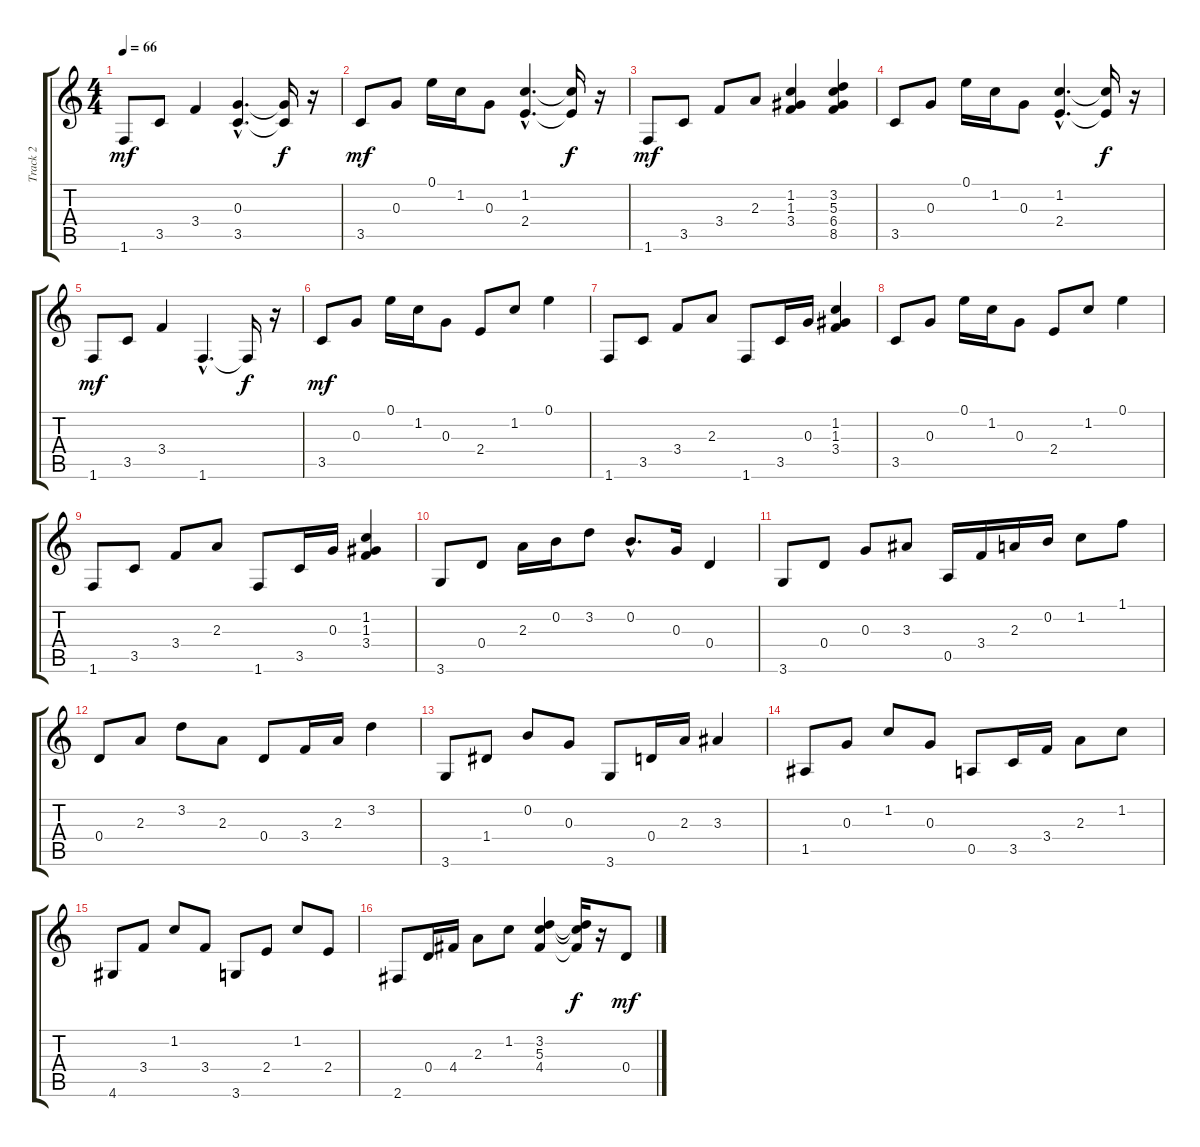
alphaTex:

\track ("Track 2" "Track 2") {instrument acousticguitarnylon}
\staff {score tabs}
\tuning (E4 B3 G3 D3 A2 E2) {hide}
\ts (4 4)
\tempo 66
\clef g2
\ks c
1.6.8{dy mf} 3.5.8 3.4.4 (0.3{hac} 3.5{hac}).4{d} (0.3{t} 3.5{t}).16{dy f} r.16 |
3.5.8{dy mf} 0.3.8 0.1.16 1.2.16 0.3.8 (1.2{hac} 2.4{hac}).4{d} (1.2{t} 2.4{t}).16{dy f} r.16 |
1.6.8{dy mf} 3.5.8 3.4.8 2.3.8 (1.2 1.3 3.4).4 (3.2 5.3 6.4 8.5).4 |
3.5.8 0.3.8 0.1.16 1.2.16 0.3.8 (1.2{hac} 2.4{hac}).4{d} (1.2{t} 2.4{t}).16{dy f} r.16 |
1.6.8{dy mf} 3.5.8 3.4.4 1.6{hac}.4{d} 1.6{t}.16{dy f} r.16 |
3.5.8{dy mf} 0.3.8 0.1.16 1.2.16 0.3.8 2.4.8 1.2.8 0.1.4 |
1.6.8 3.5.8 3.4.8 2.3.8 1.6.8 3.5.16 0.3.16 (1.2 1.3 3.4).4 |
3.5.8 0.3.8 0.1.16 1.2.16 0.3.8 2.4.8 1.2.8 0.1.4 |
1.6.8 3.5.8 3.4.8 2.3.8 1.6.8 3.5.16 0.3.16 (1.2 1.3 3.4).4 |
3.6.8 0.4.8 2.3.16 0.2.16 3.2.8 0.2{hac}.8{d} 0.3.16 0.4.4 |
3.6.8 0.4.8 0.3.8 3.3.8 0.5.16 3.4.16 2.3.16 0.2.16 1.2.8 1.1.8 |
0.4.8 2.3.8 3.2.8 2.3.8 0.4.8 3.4.16 2.3.16 3.2.4 |
3.6.8 1.4.8 0.2.8 0.3.8 3.6.8 0.4.16 2.3.16 3.3.4 |
1.5.8 0.3.8 1.2.8 0.3.8 0.5.8 3.5.16 3.4.16 2.3.8 1.2.8 |
4.6.8 3.4.8 1.2.8 3.4.8 3.6.8 2.4.8 1.2.8 2.4.8 |
2.6.8 0.4.16 4.4.16 2.3.8 1.2.8 (3.2 5.3 4.4).4 (3.2{t} 5.3{t} 4.4{t}).16{dy f} r.16 0.4.8{dy mf}
